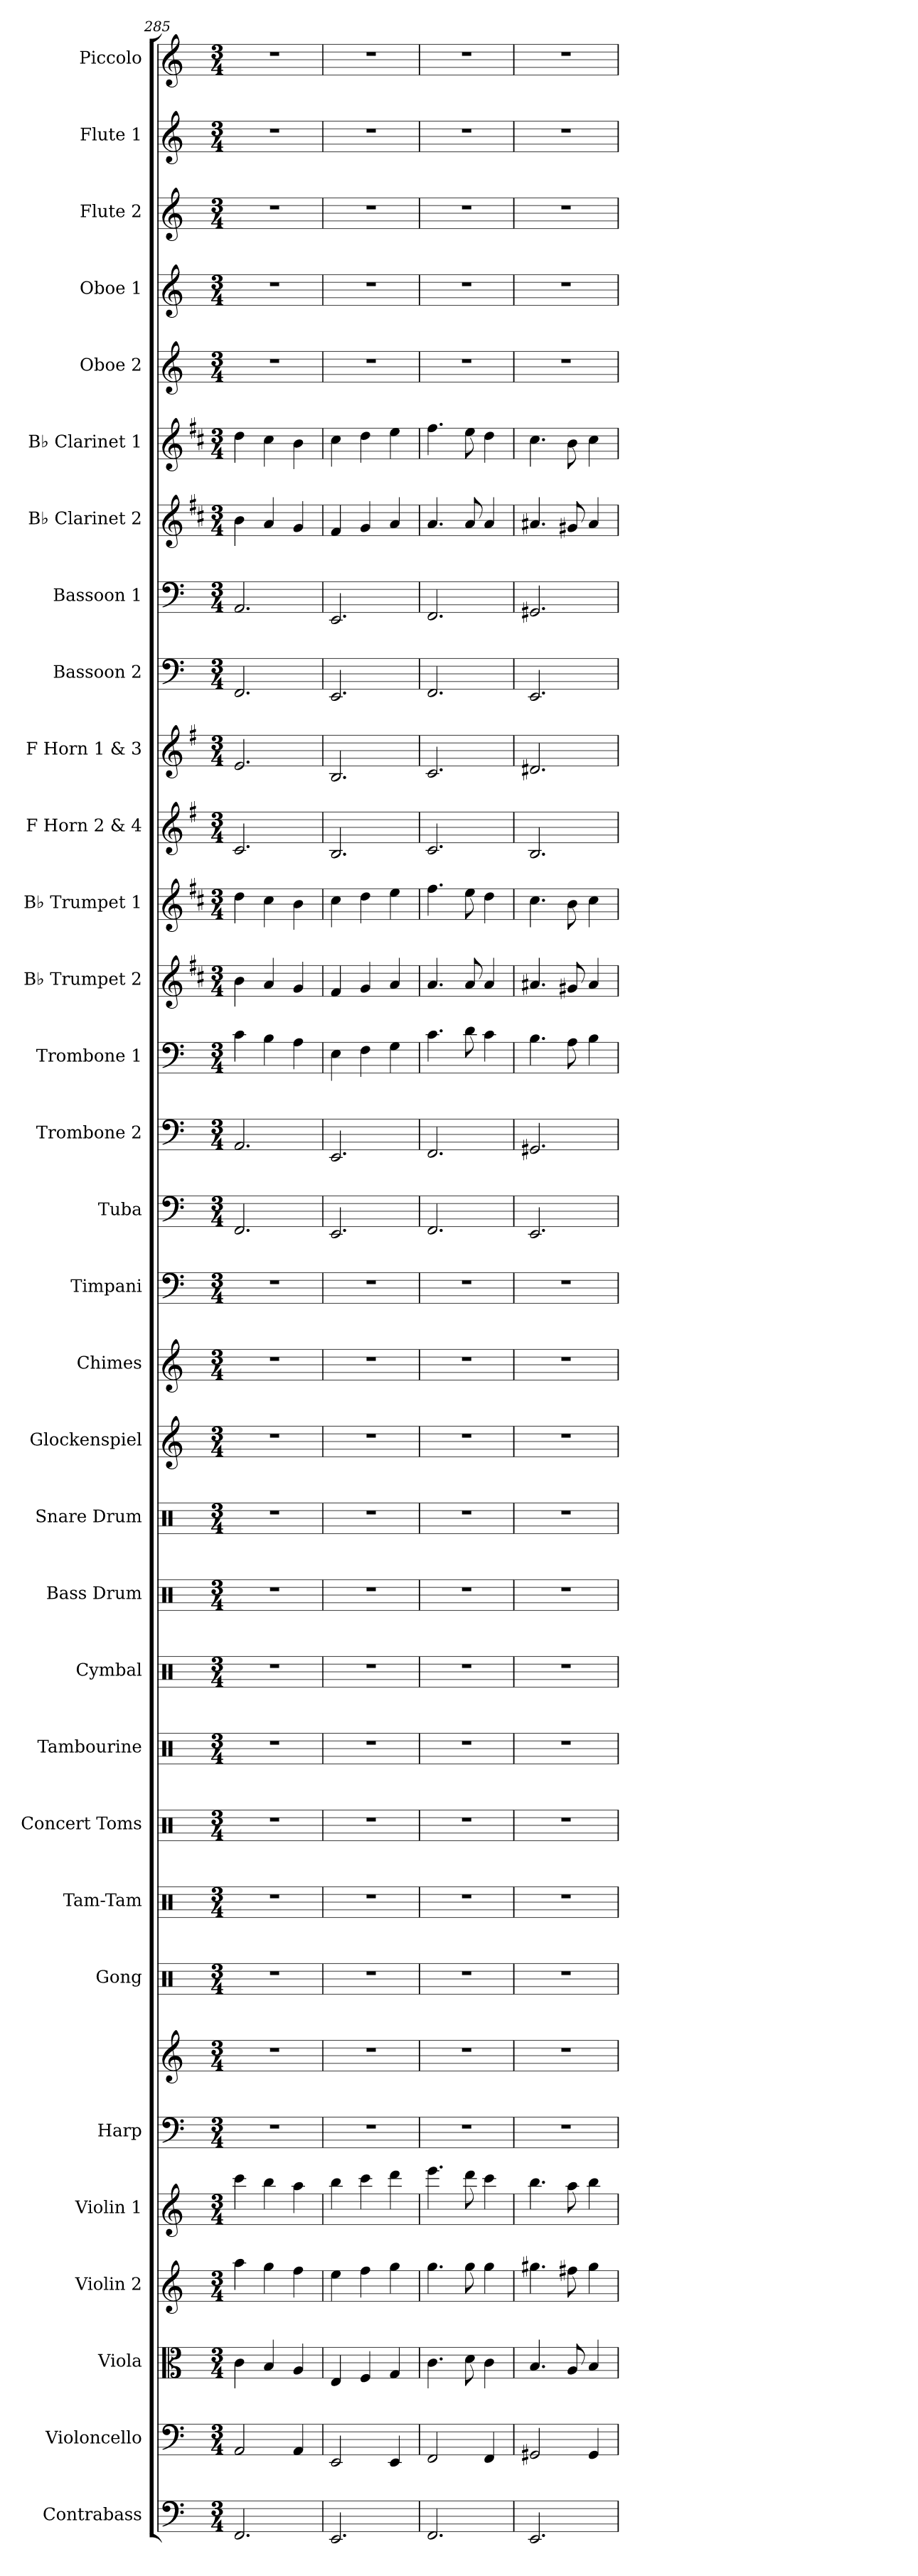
**kern	**kern	**kern	**kern	**kern	**kern	**kern	**kern	**kern	**kern	**kern	**kern	**kern	**kern	**kern	**kern	**kern	**kern	**kern	**kern	**kern	**kern	**kern	**kern	**kern	**kern	**kern	**kern	**kern	**kern	**kern	**kern	**kern
*part32	*part31	*part30	*part29	*part28	*part27	*part27	*part26	*part25	*part24	*part23	*part22	*part21	*part20	*part19	*part18	*part17	*part16	*part15	*part14	*part13	*part12	*part11	*part10	*part9	*part8	*part7	*part6	*part5	*part4	*part3	*part2	*part1
*staff33	*staff32	*staff31	*staff30	*staff29	*staff28	*staff27	*staff26	*staff25	*staff24	*staff23	*staff22	*staff21	*staff20	*staff19	*staff18	*staff17	*staff16	*staff15	*staff14	*staff13	*staff12	*staff11	*staff10	*staff9	*staff8	*staff7	*staff6	*staff5	*staff4	*staff3	*staff2	*staff1
*I"Contrabass	*I"Violoncello	*I"Viola	*I"Violin 2	*I"Violin 1	*I"Harp	*	*I"Gong	*I"Tam-Tam	*I"Concert Toms	*I"Tambourine	*I"Cymbal	*I"Bass Drum	*I"Snare Drum	*I"Glockenspiel	*I"Chimes	*I"Timpani	*I"Tuba	*I"Trombone 2	*I"Trombone 1	*I"B♭ Trumpet 2	*I"B♭ Trumpet 1	*I"F Horn 2 &amp; 4	*I"F Horn 1 &amp; 3	*I"Bassoon 2	*I"Bassoon 1	*I"B♭ Clarinet 2	*I"B♭ Clarinet 1	*I"Oboe 2	*I"Oboe 1	*I"Flute 2	*I"Flute 1	*I"Piccolo
*I'Cb.	*I'Vc.	*I'Vla.	*I'Vln. 2	*I'Vln. 1	*I'Hrp.	*	*I'Gong	*I'Tam	*I'C. Toms	*I'Tamb.	*I'Cym.	*I'B. Dr.	*I'Sn. Dr.	*I'Glock.	*I'Cme.	*I'Timp.	*I'Tba.	*I'Tbn. 2	*I'Tbn. 1	*I'B♭ Tpt. 2	*I'B♭ Tpt. 1	*I'F Hn. 2 4	*I'F Hn. 1 3	*I'Bsn. 2	*I'Bsn. 1	*I'B♭ Cl. 2	*I'B♭ Cl. 1	*I'Ob. 2	*I'Ob. 1	*I'Fl. 2	*I'Fl. 1	*I'Picc.
*clefF4	*clefF4	*clefC3	*clefG2	*clefG2	*clefF4	*clefG2	*clefX	*clefX	*clefX	*clefX	*clefX	*clefX	*clefX	*clefG2	*clefG2	*clefF4	*clefF4	*clefF4	*clefF4	*clefG2	*clefG2	*clefG2	*clefG2	*clefF4	*clefF4	*clefG2	*clefG2	*clefG2	*clefG2	*clefG2	*clefG2	*clefG2
*ITrd7c12	*	*	*	*	*	*	*	*	*	*	*	*	*	*ITrd-14c-24	*	*	*	*	*	*ITrd1c2	*ITrd1c2	*ITrd4c7	*ITrd4c7	*	*	*ITrd1c2	*ITrd1c2	*	*	*	*	*ITrd-7c-12
*k[]	*k[]	*k[]	*k[]	*k[]	*k[]	*k[]	*k[]	*k[]	*k[]	*k[]	*k[]	*k[]	*k[]	*k[]	*k[]	*k[]	*k[]	*k[]	*k[]	*k[]	*k[]	*k[]	*k[]	*k[]	*k[]	*k[]	*k[]	*k[]	*k[]	*k[]	*k[]	*k[]
*M3/4	*M3/4	*M3/4	*M3/4	*M3/4	*M3/4	*M3/4	*M3/4	*M3/4	*M3/4	*M3/4	*M3/4	*M3/4	*M3/4	*M3/4	*M3/4	*M3/4	*M3/4	*M3/4	*M3/4	*M3/4	*M3/4	*M3/4	*M3/4	*M3/4	*M3/4	*M3/4	*M3/4	*M3/4	*M3/4	*M3/4	*M3/4	*M3/4
=285	=285	=285	=285	=285	=285	=285	=285	=285	=285	=285	=285	=285	=285	=285	=285	=285	=285	=285	=285	=285	=285	=285	=285	=285	=285	=285	=285	=285	=285	=285	=285	=285
2.FFF/	2AA/	4c\	4aa\	4ccc\	2.r	2.r	2.r	2.r	2.r	2.r	2.r	2.r	2.r	2.r	2.r	2.r	2.FF/	2.AA/	4c\	4a\	4cc\	2.F/	2.A/	2.FF/	2.AA/	4a\	4cc\	2.r	2.r	2.r	2.r	2.r
.	.	4B/	4gg\	4bb\	.	.	.	.	.	.	.	.	.	.	.	.	.	.	4B\	4g/	4b\	.	.	.	.	4g/	4b\	.	.	.	.	.
.	4AA/	4A/	4ff\	4aa\	.	.	.	.	.	.	.	.	.	.	.	.	.	.	4A\	4f/	4a\	.	.	.	.	4f/	4a\	.	.	.	.	.
=286	=286	=286	=286	=286	=286	=286	=286	=286	=286	=286	=286	=286	=286	=286	=286	=286	=286	=286	=286	=286	=286	=286	=286	=286	=286	=286	=286	=286	=286	=286	=286	=286
2.EEE/	2EE/	4E/	4ee\	4bb\	2.r	2.r	2.r	2.r	2.r	2.r	2.r	2.r	2.r	2.r	2.r	2.r	2.EE/	2.EE/	4E\	4e/	4b\	2.E/	2.E/	2.EE/	2.EE/	4e/	4b\	2.r	2.r	2.r	2.r	2.r
.	.	4F/	4ff\	4ccc\	.	.	.	.	.	.	.	.	.	.	.	.	.	.	4F\	4f/	4cc\	.	.	.	.	4f/	4cc\	.	.	.	.	.
.	4EE/	4G/	4gg\	4ddd\	.	.	.	.	.	.	.	.	.	.	.	.	.	.	4G\	4g/	4dd\	.	.	.	.	4g/	4dd\	.	.	.	.	.
=287	=287	=287	=287	=287	=287	=287	=287	=287	=287	=287	=287	=287	=287	=287	=287	=287	=287	=287	=287	=287	=287	=287	=287	=287	=287	=287	=287	=287	=287	=287	=287	=287
2.FFF/	2FF/	4.c\	4.gg\	4.eee\	2.r	2.r	2.r	2.r	2.r	2.r	2.r	2.r	2.r	2.r	2.r	2.r	2.FF/	2.FF/	4.c\	4.g/	4.ee\	2.F/	2.F/	2.FF/	2.FF/	4.g/	4.ee\	2.r	2.r	2.r	2.r	2.r
.	.	8d\	8gg\	8ddd\	.	.	.	.	.	.	.	.	.	.	.	.	.	.	8d\	8g/	8dd\	.	.	.	.	8g/	8dd\	.	.	.	.	.
.	4FF/	4c\	4gg\	4ccc\	.	.	.	.	.	.	.	.	.	.	.	.	.	.	4c\	4g/	4cc\	.	.	.	.	4g/	4cc\	.	.	.	.	.
=288	=288	=288	=288	=288	=288	=288	=288	=288	=288	=288	=288	=288	=288	=288	=288	=288	=288	=288	=288	=288	=288	=288	=288	=288	=288	=288	=288	=288	=288	=288	=288	=288
2.EEE/	2GG#X/	4.B/	4.gg#X\	4.bb\	2.r	2.r	2.r	2.r	2.r	2.r	2.r	2.r	2.r	2.r	2.r	2.r	2.EE/	2.GG#X/	4.B\	4.g#X/	4.b\	2.E/	2.G#X/	2.EE/	2.GG#X/	4.g#X/	4.b\	2.r	2.r	2.r	2.r	2.r
.	.	8A/	8ff#X\	8aa\	.	.	.	.	.	.	.	.	.	.	.	.	.	.	8A\	8f#X/	8a\	.	.	.	.	8f#X/	8a\	.	.	.	.	.
.	4GG#/	4B/	4gg#\	4bb\	.	.	.	.	.	.	.	.	.	.	.	.	.	.	4B\	4g#/	4b\	.	.	.	.	4g#/	4b\	.	.	.	.	.
=	=	=	=	=	=	=	=	=	=	=	=	=	=	=	=	=	=	=	=	=	=	=	=	=	=	=	=	=	=	=	=	=
*-	*-	*-	*-	*-	*-	*-	*-	*-	*-	*-	*-	*-	*-	*-	*-	*-	*-	*-	*-	*-	*-	*-	*-	*-	*-	*-	*-	*-	*-	*-	*-	*-
